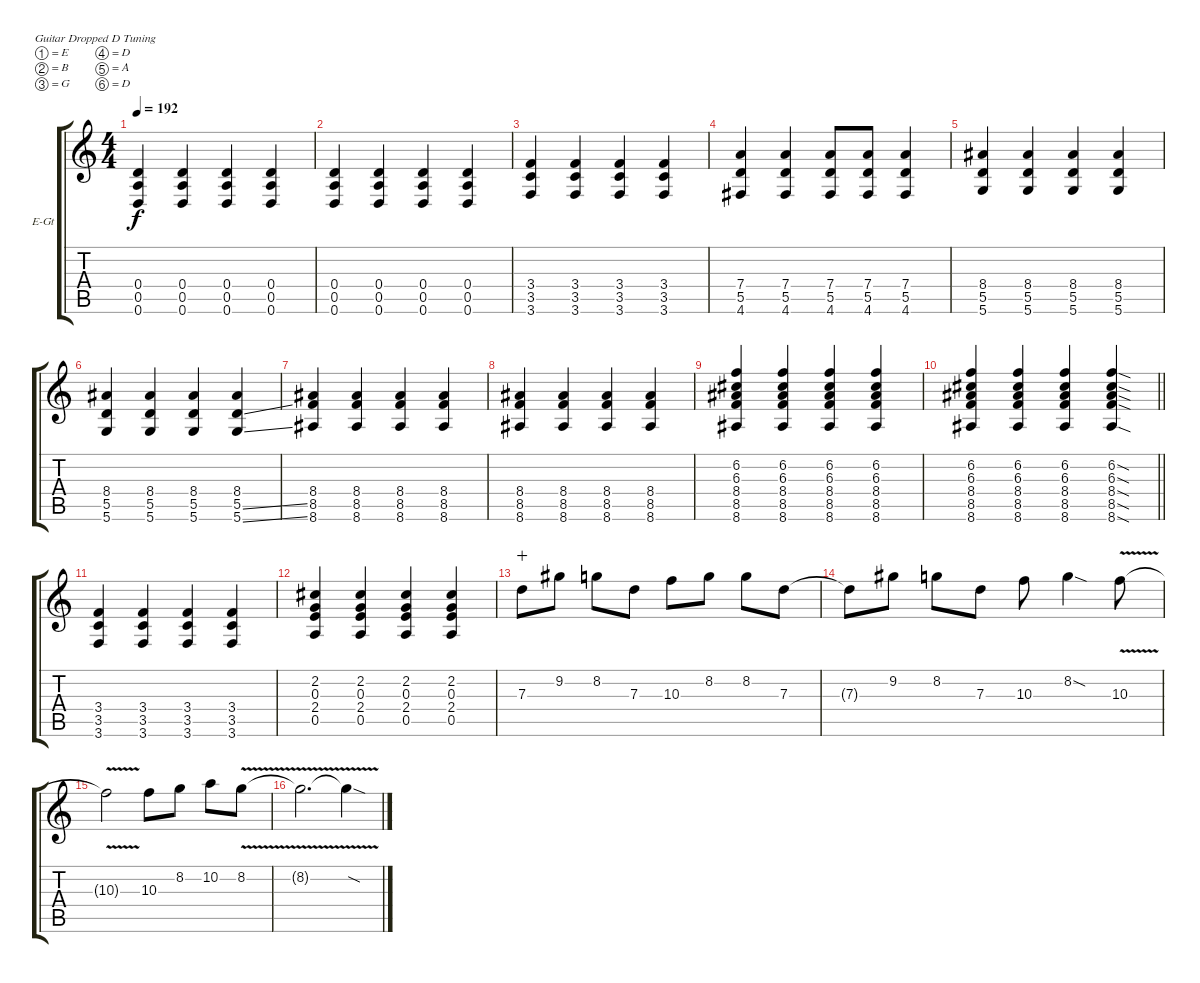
\defaultSystemsLayout 4
\bracketExtendMode groupsimilarinstruments
\firstSystemTrackNameOrientation horizontal
\otherSystemsTrackNameOrientation horizontal
\track ("Electric Guitar" "E-Gt") {instrument distortionguitar}
\staff {score tabs}
\tuning (E4 B3 G3 D3 A2 D2)
\ts (4 4)
\tempo 192
\clef g2
\ks c
(0.5 0.6 0.4).4{dy f} (0.5 0.6 0.4).4 (0.5 0.6 0.4).4 (0.5 0.6 0.4).4 |
(0.5 0.6 0.4).4 (0.5 0.6 0.4).4 (0.5 0.6 0.4).4 (0.5 0.6 0.4).4 |
(3.5 3.4 3.6).4 (3.5 3.4 3.6).4 (3.5 3.4 3.6).4 (3.5 3.4 3.6).4 |
(4.6 5.5 7.4).4 (4.6 5.5 7.4).4 (4.6 5.5 7.4).8 (4.6 5.5 7.4).8 (7.4 5.5 4.6).4 |
(8.4 5.5 5.6).4 (8.4 5.5 5.6).4 (8.4 5.5 5.6).4 (8.4 5.5 5.6).4 |
(5.5 5.6 8.4).4 (5.5 5.6 8.4).4 (5.5 5.6 8.4).4 (5.5{ss} 5.6{ss} 8.4).4 |
(8.6 8.5 8.4).4 (8.4 8.6 8.5).4 (8.4 8.6 8.5).4 (8.4 8.6 8.5).4 |
(8.5 8.6 8.4).4 (8.5 8.6 8.4).4 (8.5 8.6 8.4).4 (8.5 8.6 8.4).4 |
(8.6 8.5 8.4 6.3 6.2).4 (8.6 8.5 8.4 6.3 6.2).4 (8.6 8.5 8.4 6.3 6.2).4 (8.6 8.5 8.4 6.3 6.2).4 |
\barLineRight lightlight
(8.6 8.5 8.4 6.3 6.2).4 (8.6 8.5 8.4 6.3 6.2).4 (8.6 8.5 8.4 6.3 6.2).4 (8.6{sod} 8.5{sod} 8.4{sod} 6.3{sod} 6.2{sod}).4 |
(3.6 3.5 3.4).4 (3.6 3.5 3.4).4 (3.6 3.5 3.4).4 (3.6 3.5 3.4).4 |
(0.5 2.4 0.3 2.2).4 (0.5 2.4 0.3 2.2).4 (0.5 2.4 0.3 2.2).4 (0.5 2.4 0.3 2.2).4 |
7.3.8{wahc} 9.2.8 8.2.8 7.3.8 10.3.8 8.2.8 8.2.8 7.3.8 |
7.3{t}.8 9.2.8 8.2.8 7.3.8 10.3.8 8.2{sod}.4 10.3{v}.8 |
10.3{v t}.2 10.3.8 8.2.8 10.2.8 8.2{v}.8 |
8.2{v t}.2{d} 8.2{sod t}.4
